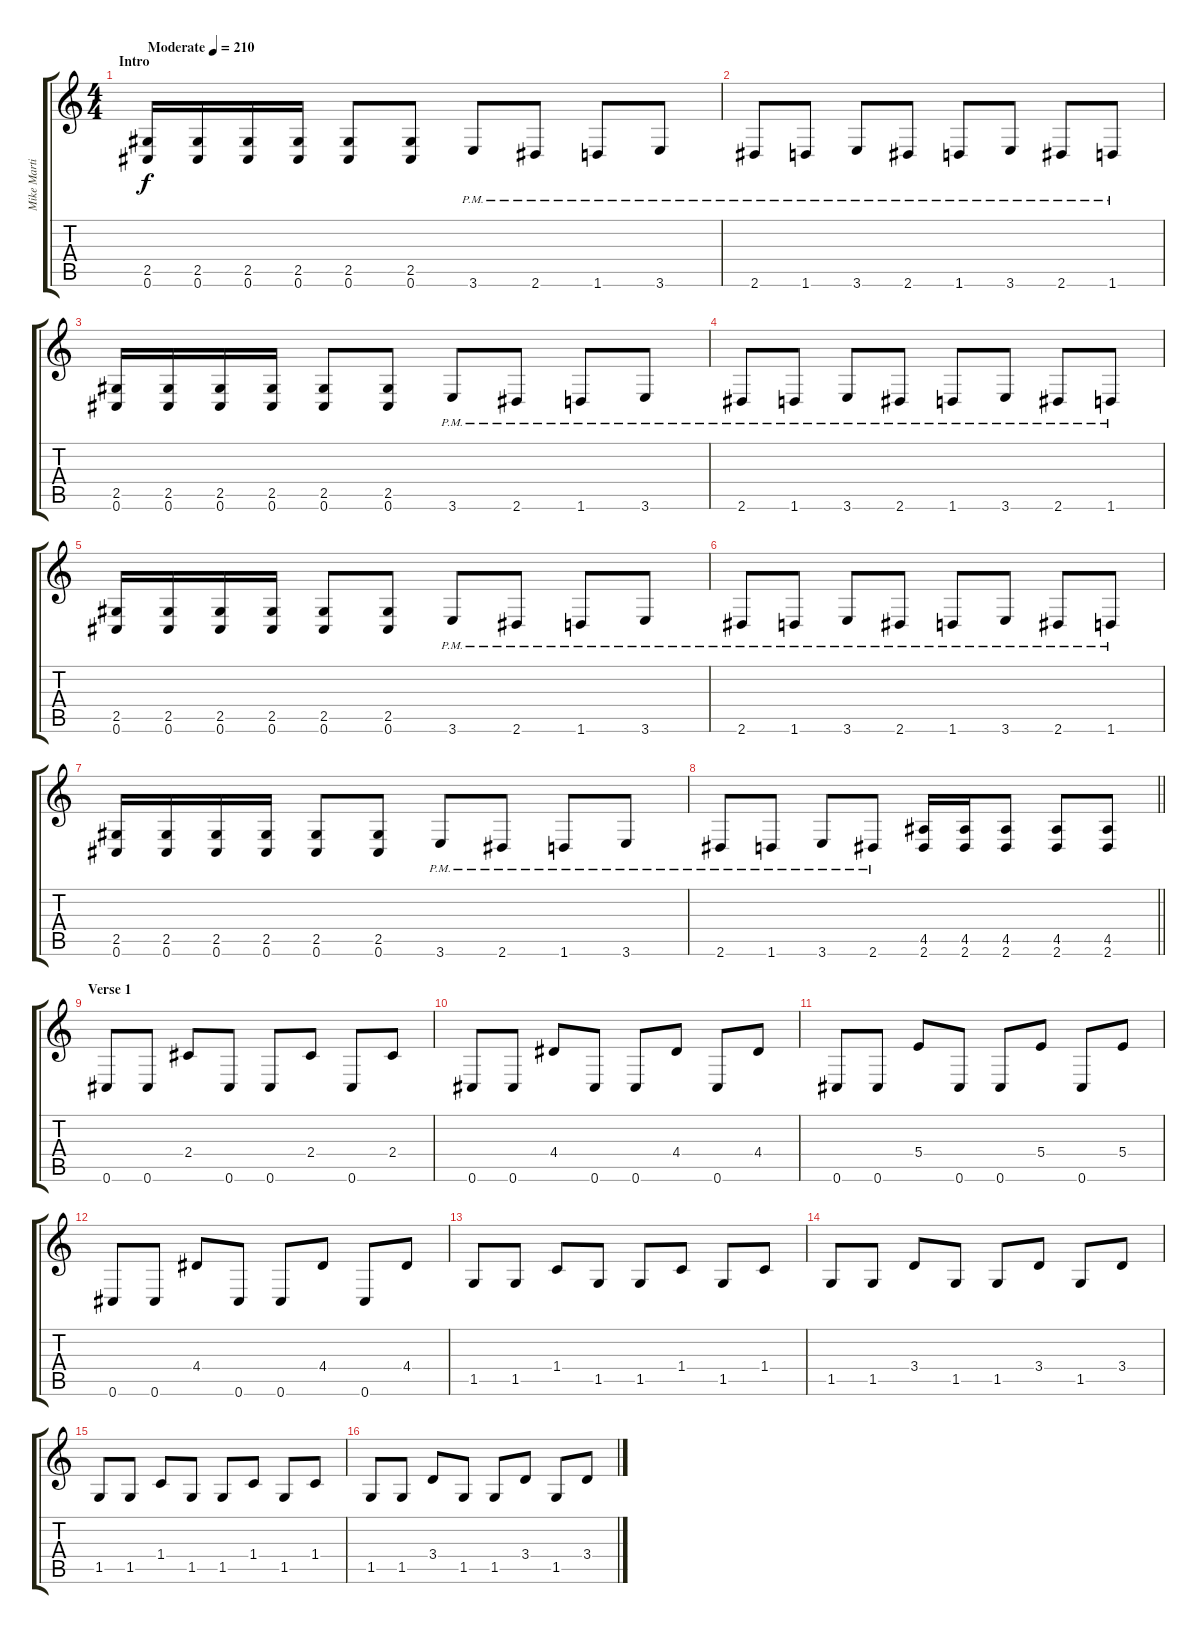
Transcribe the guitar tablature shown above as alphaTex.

\track ("Mike Martin" "Mike Marti") {instrument overdrivenguitar}
\staff {score tabs}
\tuning (Db4 Ab3 E3 B2 Gb2 Db2) {hide}
\ts (4 4)
\section ("" "Intro")
\tempo (210 "Moderate")
\clef g2
\ks c
(2.5 0.6).16{dy f instrument overdrivenguitar} (2.5 0.6).16 (2.5 0.6).16 (2.5 0.6).16 (2.5 0.6).8 (2.5 0.6).8 3.6{pm}.8 2.6{pm}.8 1.6{pm}.8 3.6{pm}.8 |
2.6{pm}.8 1.6{pm}.8 3.6{pm}.8 2.6{pm}.8 1.6{pm}.8 3.6{pm}.8 2.6{pm}.8 1.6{pm}.8 |
(2.5 0.6).16 (2.5 0.6).16 (2.5 0.6).16 (2.5 0.6).16 (2.5 0.6).8 (2.5 0.6).8 3.6{pm}.8 2.6{pm}.8 1.6{pm}.8 3.6{pm}.8 |
2.6{pm}.8 1.6{pm}.8 3.6{pm}.8 2.6{pm}.8 1.6{pm}.8 3.6{pm}.8 2.6{pm}.8 1.6{pm}.8 |
(2.5 0.6).16 (2.5 0.6).16 (2.5 0.6).16 (2.5 0.6).16 (2.5 0.6).8 (2.5 0.6).8 3.6{pm}.8 2.6{pm}.8 1.6{pm}.8 3.6{pm}.8 |
2.6{pm}.8 1.6{pm}.8 3.6{pm}.8 2.6{pm}.8 1.6{pm}.8 3.6{pm}.8 2.6{pm}.8 1.6{pm}.8 |
(2.5 0.6).16 (2.5 0.6).16 (2.5 0.6).16 (2.5 0.6).16 (2.5 0.6).8 (2.5 0.6).8 3.6{pm}.8 2.6{pm}.8 1.6{pm}.8 3.6{pm}.8 |
\barLineRight lightlight
2.6{pm}.8 1.6{pm}.8 3.6{pm}.8 2.6{pm}.8 (4.5 2.6).16 (4.5 2.6).16 (4.5 2.6).8 (4.5 2.6).8 (4.5 2.6).8 |
\section ("" "Verse 1")
0.6.8 0.6.8 2.4.8 0.6.8 0.6.8 2.4.8 0.6.8 2.4.8 |
0.6.8 0.6.8 4.4.8 0.6.8 0.6.8 4.4.8 0.6.8 4.4.8 |
0.6.8 0.6.8 5.4.8 0.6.8 0.6.8 5.4.8 0.6.8 5.4.8 |
0.6.8 0.6.8 4.4.8 0.6.8 0.6.8 4.4.8 0.6.8 4.4.8 |
1.5.8 1.5.8 1.4.8 1.5.8 1.5.8 1.4.8 1.5.8 1.4.8 |
1.5.8 1.5.8 3.4.8 1.5.8 1.5.8 3.4.8 1.5.8 3.4.8 |
1.5.8 1.5.8 1.4.8 1.5.8 1.5.8 1.4.8 1.5.8 1.4.8 |
1.5.8 1.5.8 3.4.8 1.5.8 1.5.8 3.4.8 1.5.8 3.4.8
